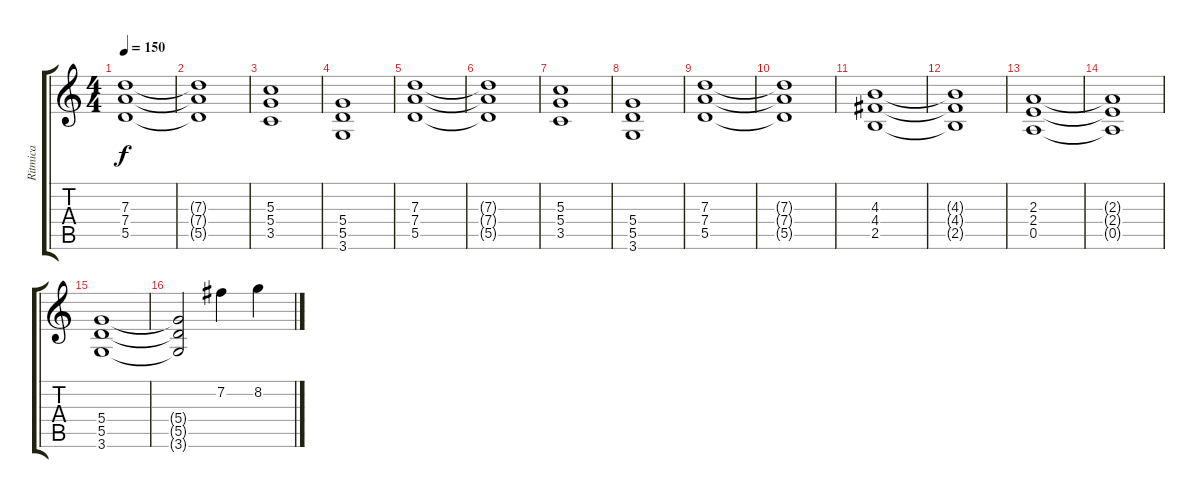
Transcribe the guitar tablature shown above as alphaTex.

\track ("Ritmica" "Ritmica") {instrument overdrivenguitar}
\staff {score tabs}
\tuning (E4 B3 G3 D3 A2 E2) {hide}
\ts (4 4)
\tempo 150
\clef g2
\ks c
(7.3 7.4 5.5).1{dy f} |
(7.3{t} 7.4{t} 5.5{t}).1 |
(5.3 5.4 3.5).1 |
(5.4 5.5 3.6).1 |
(7.3 7.4 5.5).1 |
(7.3{t} 7.4{t} 5.5{t}).1 |
(5.3 5.4 3.5).1 |
(5.4 5.5 3.6).1 |
(7.3 7.4 5.5).1 |
(7.3{t} 7.4{t} 5.5{t}).1 |
(4.3 4.4 2.5).1 |
(4.3{t} 4.4{t} 2.5{t}).1 |
(2.3 2.4 0.5).1 |
(2.3{t} 2.4{t} 0.5{t}).1 |
(5.4 5.5 3.6).1 |
(5.4{t} 5.5{t} 3.6{t}).2 7.2.4 8.2.4
